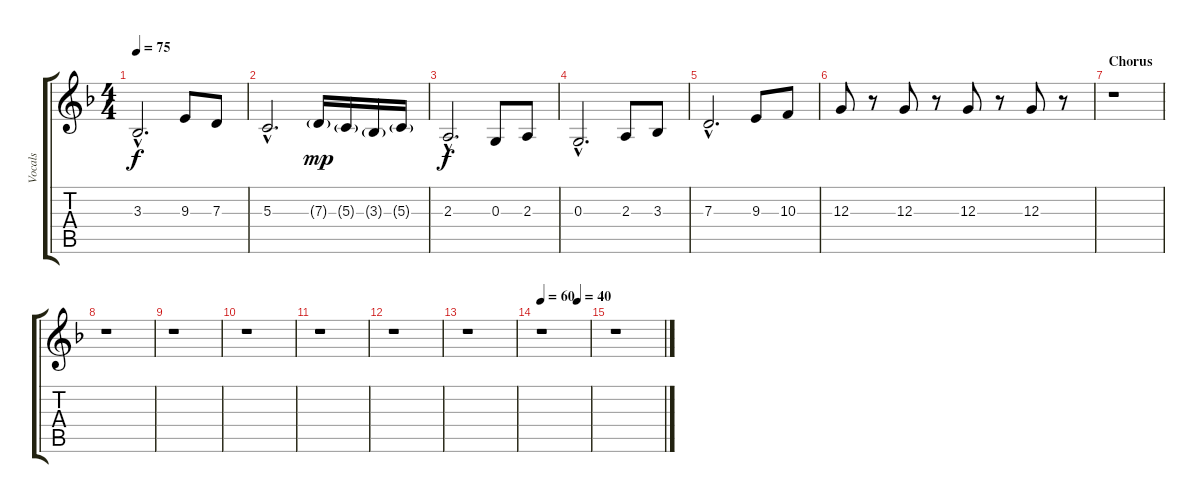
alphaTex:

\track ("Vocals" "Vocals") {instrument flute}
\staff {score tabs}
\tuning (E4 B3 G3 D3 A2 D2) {hide}
\ts (4 4)
\tempo 75
\clef g2
\ks dminor
3.3{hac}.2{d dy f} 9.3.8 7.3.8 |
5.3{hac}.2{d} 7.3{g}.16{dy mp} 5.3{g}.16 3.3{g}.16 5.3{g}.16 |
2.3{hac}.2{d dy f} 0.3.8 2.3.8 |
0.3{hac}.2{d} 2.3.8 3.3.8 |
7.3{hac}.2{d} 9.3.8 10.3.8 |
12.3.8{instrument trumpet} r.8 12.3.8 r.8 12.3.8 r.8 12.3.8 r.8 |
\section ("" "Chorus")
r.1 |
r.1 |
r.1 |
r.1 |
r.1 |
r.1 |
r.1 |
\tempo 60
\tempo (40 0.75)
r.1 |
r.1
